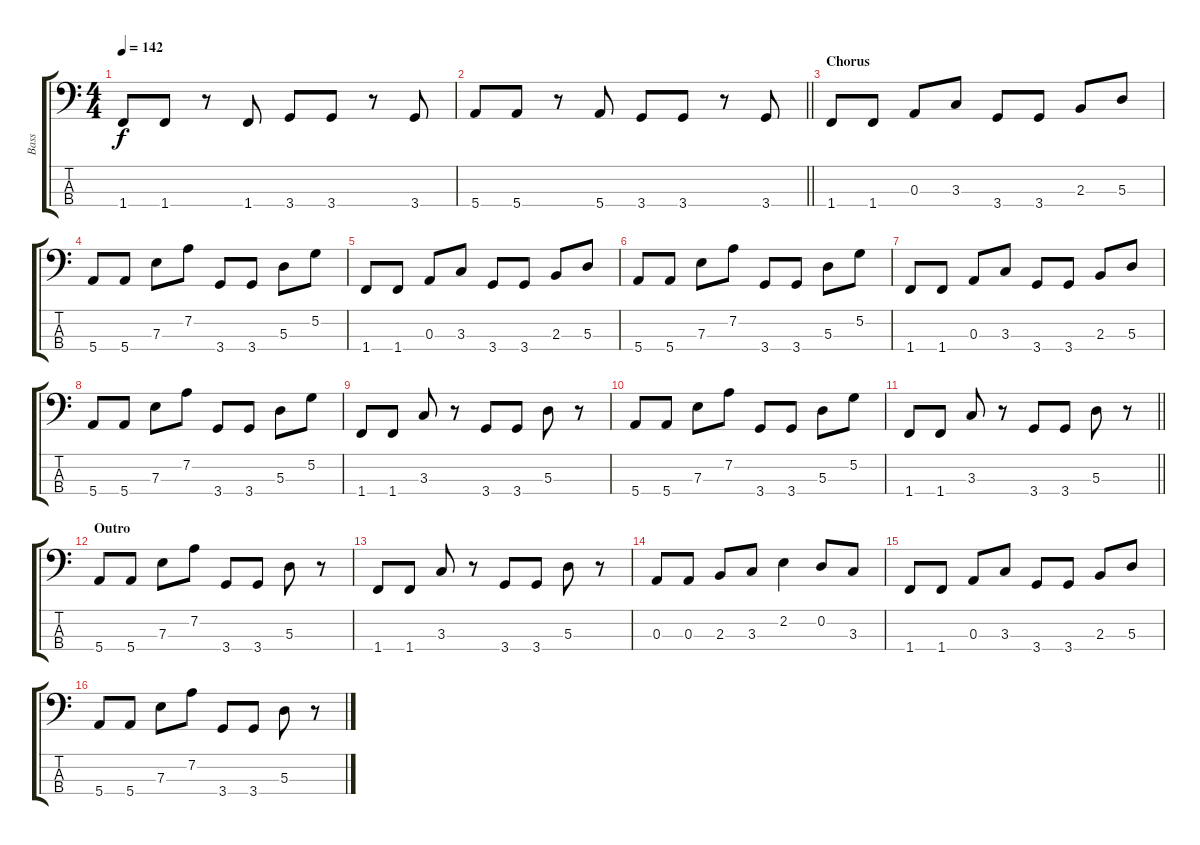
\track ("Bass" "Bass") {instrument electricbassfinger}
\staff {score tabs}
\tuning (G2 D2 A1 E1) {hide}
\ts (4 4)
\tempo 142
\clef f4
\ks c
1.4.8{dy f} 1.4.8 r.8 1.4.8 3.4.8 3.4.8 r.8 3.4.8 |
\barLineRight lightlight
5.4.8 5.4.8 r.8 5.4.8 3.4.8 3.4.8 r.8 3.4.8 |
\section ("" "Chorus")
1.4.8 1.4.8 0.3.8 3.3.8 3.4.8 3.4.8 2.3.8 5.3.8 |
5.4.8 5.4.8 7.3.8 7.2.8 3.4.8 3.4.8 5.3.8 5.2.8 |
1.4.8 1.4.8 0.3.8 3.3.8 3.4.8 3.4.8 2.3.8 5.3.8 |
5.4.8 5.4.8 7.3.8 7.2.8 3.4.8 3.4.8 5.3.8 5.2.8 |
1.4.8 1.4.8 0.3.8 3.3.8 3.4.8 3.4.8 2.3.8 5.3.8 |
5.4.8 5.4.8 7.3.8 7.2.8 3.4.8 3.4.8 5.3.8 5.2.8 |
1.4.8 1.4.8 3.3.8 r.8 3.4.8 3.4.8 5.3.8 r.8 |
5.4.8 5.4.8 7.3.8 7.2.8 3.4.8 3.4.8 5.3.8 5.2.8 |
\barLineRight lightlight
1.4.8 1.4.8 3.3.8 r.8 3.4.8 3.4.8 5.3.8 r.8 |
\section ("" "Outro")
5.4.8 5.4.8 7.3.8 7.2.8 3.4.8 3.4.8 5.3.8 r.8 |
1.4.8 1.4.8 3.3.8 r.8 3.4.8 3.4.8 5.3.8 r.8 |
0.3.8 0.3.8 2.3.8 3.3.8 2.2.4 0.2.8 3.3.8 |
1.4.8 1.4.8 0.3.8 3.3.8 3.4.8 3.4.8 2.3.8 5.3.8 |
5.4.8 5.4.8 7.3.8 7.2.8 3.4.8 3.4.8 5.3.8 r.8
